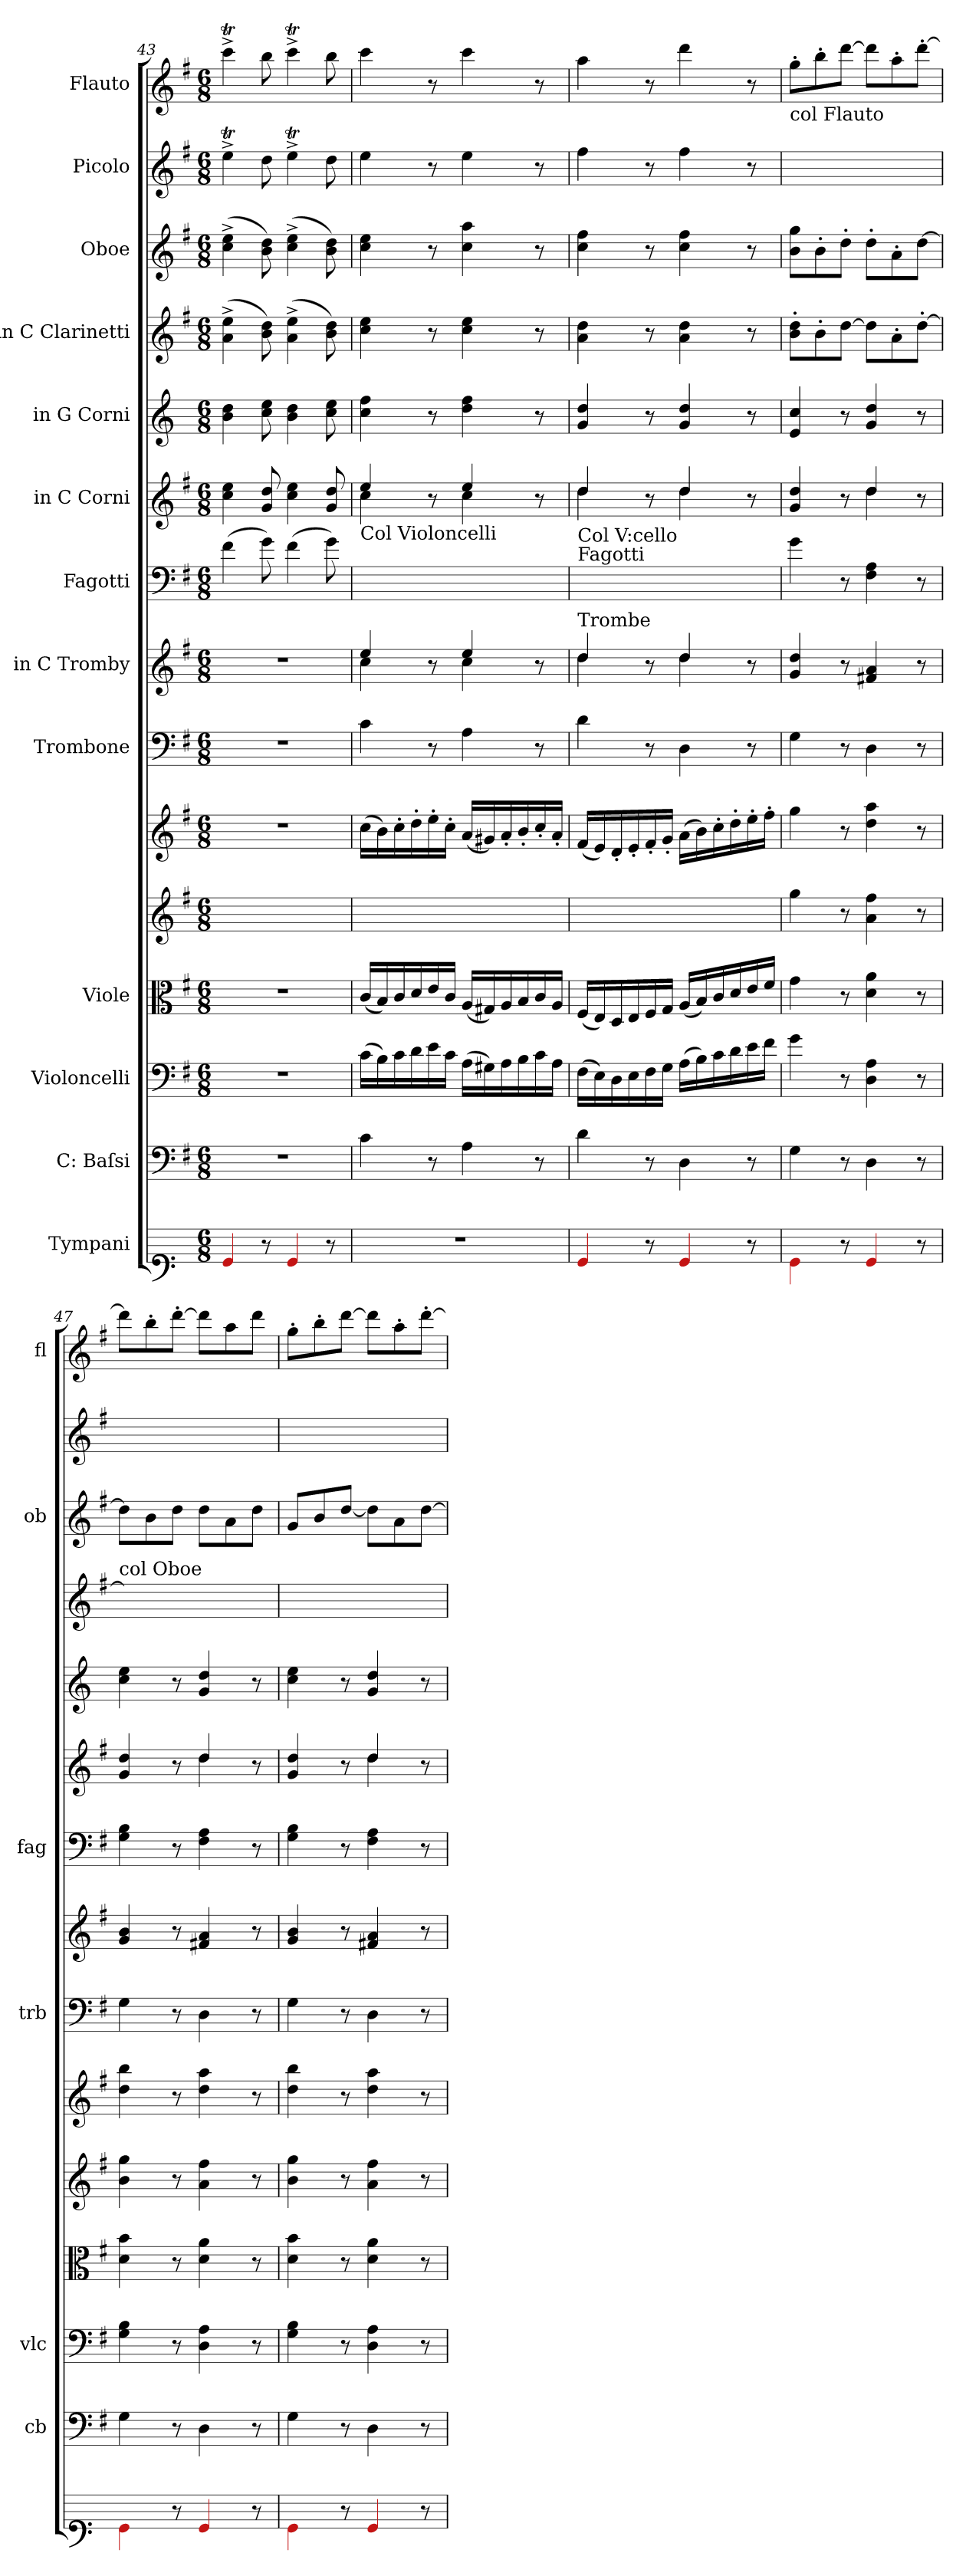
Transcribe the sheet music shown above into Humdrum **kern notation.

**kern	**kern	**kern	**kern	**kern	**kern	**kern	**kern	**kern	**kern	**kern	**kern	**kern	**kern	**kern
*part15	*part14	*part13	*part12	*part11	*part10	*part9	*part8	*part7	*part6	*part5	*part4	*part3	*part2	*part1
*staff15	*staff14	*staff13	*staff12	*staff11	*staff10	*staff9	*staff8	*staff7	*staff6	*staff5	*staff4	*staff3	*staff2	*staff1
*I"Tympani	*I"C: Baſsi	*I"Violoncelli	*I"Viole	*	*	*I"Trombone	*I"in C Tromby	*I"Fagotti	*I"in C Corni	*I"in G Corni	*I"in C Clarinetti	*I"Oboe	*I"Picolo	*I"Flauto
*	*I'cb	*I'vlc	*	*	*	*I'trb	*	*I'fag	*	*	*	*I'ob	*	*I'fl
*clefF1	*clefF4	*clefF4	*clefC3	*clefG2	*clefG2	*clefF4	*clefG2	*clefF4	*clefG2	*clefG2	*clefG2	*clefG2	*clefG2	*clefG2
*	*	*	*	*	*	*	*	*	*	*ITrd3c5	*	*	*	*
*k[]	*k[f#]	*k[f#]	*k[f#]	*k[f#]	*k[f#]	*k[f#]	*k[f#]	*k[f#]	*k[f#]	*k[f#]	*k[f#]	*k[f#]	*k[f#]	*k[f#]
*M6/8	*M6/8	*M6/8	*M6/8	*M6/8	*M6/8	*M6/8	*M6/8	*M6/8	*M6/8	*M6/8	*M6/8	*M6/8	*M6/8	*M6/8
=43	=43	=43	=43	=43	=43	=43	=43	=43	=43	=43	=43	=43	=43	=43
4Re/	2.r	2.r	2.r	2.ryy	2.r	2.r	2.r	(4f#\	4cc\ 4ee\	4f#\ 4a\	(4a^<\ 4ee^<\	(4cc^<\ 4ee^<\	4eeT^<\	4cccT^<\
8r	.	.	.	.	.	.	.	8g\)	8g/ 8dd/	8g\ 8b\	8b\ 8dd\)	8b\ 8dd\)	8dd\	8bb\
4Re/	.	.	.	.	.	.	.	(4f#\	4cc\ 4ee\	4f#\ 4a\	(4a^<\ 4ee^<\	(4cc^<\ 4ee^<\	4eeT^<\	4cccT^<\
8r	.	.	.	.	.	.	.	8g\)	8g/ 8dd/	8g\ 8b\	8b\ 8dd\)	8b\ 8dd\)	8dd\	8bb\
=44	=44	=44	=44	=44	=44	=44	=44	=44	=44	=44	=44	=44	=44	=44
*	*	*	*	*	*	*	*^	*	*^	*	*	*	*	*
!	!	!	!	!	!	!	!	!	!LO:TX:a:t=Col Violoncelli	!	!	!	!	!	!	!
2.r	4c\	(16c\LL	(16c/LL	(16cc\LLyy	(16cc\LL	4c\	4ee/	4cc\	(16c\LLyy	4ee/	4cc\	4g\ 4cc\	4cc\ 4ee\	4cc\ 4ee\	4ee\	4ccc\
.	.	16B\)	16B/)	16b\yy)	16b\)	.	.	.	16B\yy)	.	.	.	.	.	.	.
.	.	16c\	16c/	16cc'\yy	16cc'\	.	.	.	16c\yy	.	.	.	.	.	.	.
.	.	16d\	16d/	16dd'\yy	16dd'\	.	.	.	16d\yy	.	.	.	.	.	.	.
.	8r	16e\	16e/	16ee'\yy	16ee'\	8r	8r	8ryy	16e\yy	8r	8ryy	8r	8r	8r	8r	8r
.	.	16c\JJ	16c/JJ	16cc'\JJyy	16cc'\JJ	.	.	.	16c\JJyy	.	.	.	.	.	.	.
.	4A\	(16A\LL	(16A/LL	(16a/LLyy	(16a/LL	4A\	4ee/	4cc\	(16A\LLyy	4ee/	4cc\	4a\ 4cc\	4cc\ 4ee\	4cc\ 4aa\	4ee\	4ccc\
.	.	16G#X\)	16G#X/)	16g#X/yy)	16g#X/)	.	.	.	16G#X\yy)	.	.	.	.	.	.	.
.	.	16A\	16A/	16a'/yy	16a'/	.	.	.	16A\yy	.	.	.	.	.	.	.
.	.	16B\	16B/	16b'/yy	16b'/	.	.	.	16B\yy	.	.	.	.	.	.	.
.	8r	16c\	16c/	16cc'/yy	16cc'/	8r	8r	8ryy	16c\yy	8r	8ryy	8r	8r	8r	8r	8r
.	.	16A\JJ	16A/JJ	16a'/JJyy	16a'/JJ	.	.	.	16A\JJyy	.	.	.	.	.	.	.
=45	=45	=45	=45	=45	=45	=45	=45	=45	=45	=45	=45	=45	=45	=45	=45	=45
!	!	!	!	!	!	!	!	!	!LO:TX:a:t=Fagotti	!	!	!	!	!	!	!
!	!	!	!	!	!	!	!	!	!LO:TX:a:t=Col V&colon;cello	!	!	!	!	!	!	!
!	!	!	!	!	!	!	!LO:TX:a:t=Trombe	!	!	!	!	!	!	!	!	!
4Re/	4d\	(16F#\LL	(16F#/LL	(16f#/LLyy	(16f#/LL	4d\	4dd/	4dd\	(16F#\LLyy	4dd/	4dd\	4d/ 4a/	4a\ 4dd\	4cc\ 4ff#\	4ff#\	4aa\
.	.	16E\)	16E/)	16e/yy)	16e/)	.	.	.	16E\yy)	.	.	.	.	.	.	.
.	.	16D\	16D/	16d'/yy	16d'/	.	.	.	16D\yy	.	.	.	.	.	.	.
.	.	16E\	16E/	16e'/yy	16e'/	.	.	.	16E\yy	.	.	.	.	.	.	.
8r	8r	16F#\	16F#/	16f#'/yy	16f#'/	8r	8r	8ryy	16F#\yy	8r	8ryy	8r	8r	8r	8r	8r
.	.	16G\JJ	16G/JJ	16g'/JJyy	16g'/JJ	.	.	.	16G\JJyy	.	.	.	.	.	.	.
4Re/	4D\	(16A\LL	(16A/LL	(16a\LLyy	(16a\LL	4D\	4dd/	4dd\	(16A\LLyy	4dd/	4dd\	4d/ 4a/	4a\ 4dd\	4cc\ 4ff#\	4ff#\	4ddd\
.	.	16B\)	16B/)	16b\yy)	16b\)	.	.	.	16B\yy)	.	.	.	.	.	.	.
.	.	16c\	16c/	16cc'\yy	16cc'\	.	.	.	16c\yy	.	.	.	.	.	.	.
.	.	16d\	16d/	16dd'\yy	16dd'\	.	.	.	16d\yy	.	.	.	.	.	.	.
8r	8r	16e\	16e/	16ee'\yy	16ee'\	8r	8r	8ryy	16e\yy	8r	8ryy	8r	8r	8r	8r	8r
.	.	16f#\JJ	16f#/JJ	16ff#'\JJyy	16ff#'\JJ	.	.	.	16f#\JJyy	.	.	.	.	.	.	.
*	*	*	*	*	*	*	*v	*v	*	*	*	*	*	*	*	*
=46	=46	=46	=46	=46	=46	=46	=46	=46	=46	=46	=46	=46	=46	=46	=46
!	!	!	!	!	!	!	!	!	!	!	!	!	!	!LO:TX:a:t=col Flauto	!
4Re\	4G\	4g\	4g\	4gg\	4gg\	4G\	4g/ 4dd/	4g\	4g/ 4dd/	4ryy	4B/ 4g/	8b'\ 8dd'\L	8b\ 8gg\L	8gg'\Lyy	8gg'\L
.	.	.	.	.	.	.	.	.	.	.	.	8b'\	8b'\	8bb'\yy	8bb'\
8r	8r	8r	8r	8r	8r	8r	8r	8r	8r	8ryy	8r	[8dd\J	8dd'\J	[8ddd\Jyy	[8ddd\J
4Re/	4D\	4D\ 4A\	4d\ 4a\	4a\ 4ff#\	4dd\ 4aa\	4D\	4f#X/ 4a/	4F#\ 4A\	4dd/	4dd\	4d/ 4a/	8dd\L]	8dd'\L	8ddd\Lyy]	8ddd\L]
.	.	.	.	.	.	.	.	.	.	.	.	8a'\	8a'\	8aa'\yy	8aa'\
8r	8r	8r	8r	8r	8r	8r	8r	8r	8r	8ryy	8r	[8dd'\J	[8dd\J	[8ddd'\Jyy	[8ddd'\J
=47	=47	=47	=47	=47	=47	=47	=47	=47	=47	=47	=47	=47	=47	=47	=47
!	!	!	!	!	!	!	!	!	!	!	!	!LO:TX:a:t=col Oboe	!	!	!
4Re\	4G\	4G\ 4B\	4d\ 4b\	4b\ 4gg\	4dd\ 4bb\	4G\	4g/ 4b/	4G\ 4B\	4g/ 4dd/	4ryy	4g\ 4b\	8dd\Lyy]	8dd\L]	8ddd\Lyy]	8ddd\L]
.	.	.	.	.	.	.	.	.	.	.	.	8b\yy	8b\	8bb'\yy	8bb'\
8r	8r	8r	8r	8r	8r	8r	8r	8r	8r	8ryy	8r	8dd\Jyy	8dd\J	[8ddd'\Jyy	[8ddd'\J
4Re/	4D\	4D\ 4A\	4d\ 4a\	4a\ 4ff#\	4dd\ 4aa\	4D\	4f#X/ 4a/	4F#\ 4A\	4dd/	4dd\	4d/ 4a/	8dd\Lyy	8dd\L	8ddd\Lyy]	8ddd\L]
.	.	.	.	.	.	.	.	.	.	.	.	8a\yy	8a\	8aa\yy	8aa\
8r	8r	8r	8r	8r	8r	8r	8r	8r	8r	8ryy	8r	8dd\Jyy	8dd\J	8ddd\Jyy	8ddd\J
=48	=48	=48	=48	=48	=48	=48	=48	=48	=48	=48	=48	=48	=48	=48	=48
4Re\	4G\	4G\ 4B\	4d\ 4b\	4b\ 4gg\	4dd\ 4bb\	4G\	4g/ 4b/	4G\ 4B\	4g/ 4dd/	4ryy	4g\ 4b\	8g/Lyy	8g/L	8gg'\Lyy	8gg'\L
.	.	.	.	.	.	.	.	.	.	.	.	8b/yy	8b/	8bb'\yy	8bb'\
8r	8r	8r	8r	8r	8r	8r	8r	8r	8r	8ryy	8r	[8dd/Jyy	[8dd/J	[8ddd\Jyy	[8ddd\J
4Re/	4D\	4D\ 4A\	4d\ 4a\	4a\ 4ff#\	4dd\ 4aa\	4D\	4f#X/ 4a/	4F#\ 4A\	4dd/	4dd\	4d/ 4a/	8dd\Lyy]	8dd\L]	8ddd\Lyy]	8ddd\L]
.	.	.	.	.	.	.	.	.	.	.	.	8a\yy	8a\	8aa'\yy	8aa'\
8r	8r	8r	8r	8r	8r	8r	8r	8r	8r	8ryy	8r	[8dd\Jyy	[8dd\J	[8ddd'\Jyy	[8ddd'\J
*	*	*	*	*	*	*	*	*	*v	*v	*	*	*	*	*
=	=	=	=	=	=	=	=	=	=	=	=	=	=	=
*-	*-	*-	*-	*-	*-	*-	*-	*-	*-	*-	*-	*-	*-	*-
